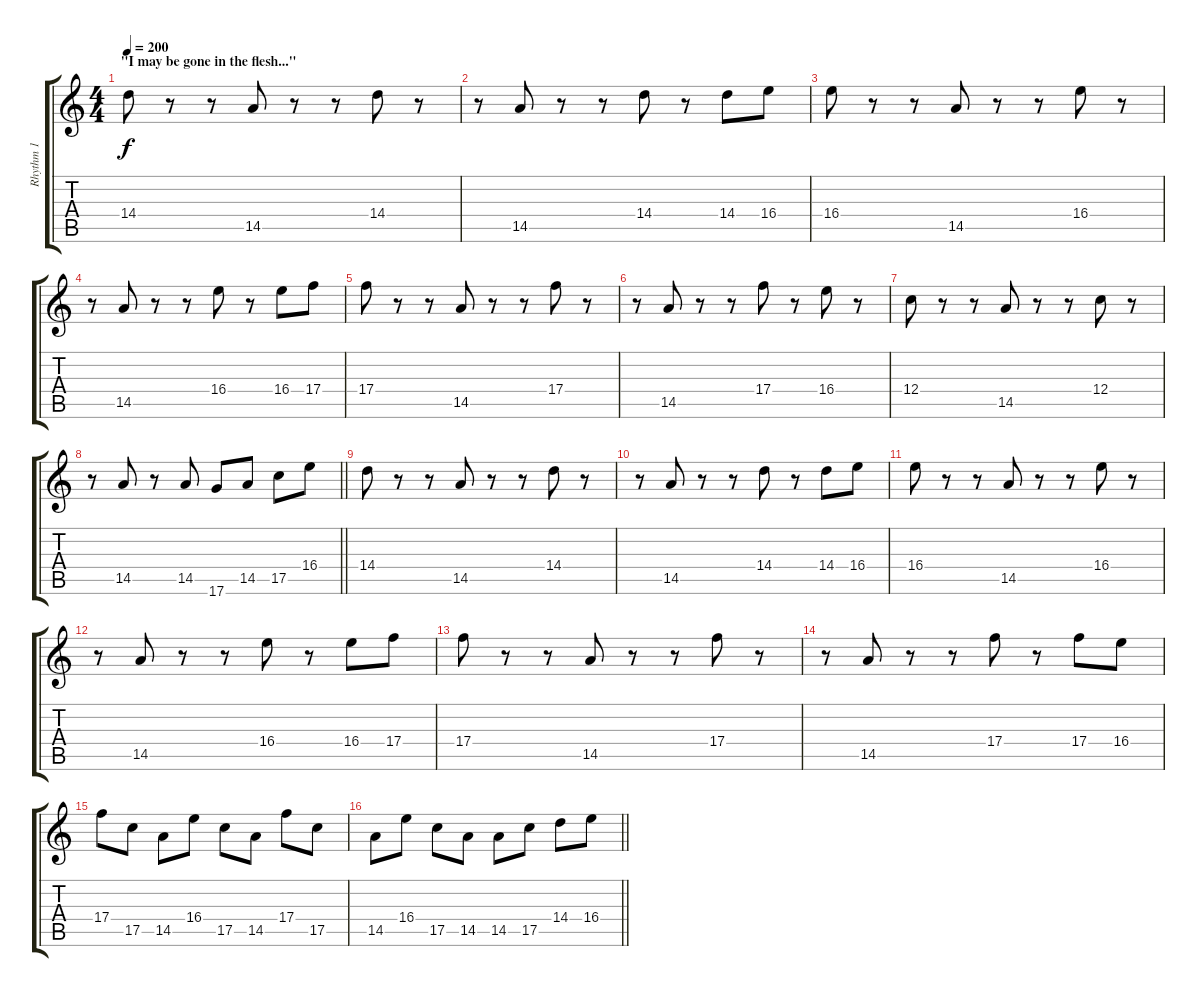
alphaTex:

\track ("Rhythm 1" "Rhythm 1") {instrument distortionguitar}
\staff {score tabs}
\tuning (D4 A3 F3 C3 G2 D2) {hide}
\ts (4 4)
\section ("" "\"I may be gone in the flesh...\"")
\tempo 200
\clef g2
\ks c
14.4.8{dy f} r.8 r.8 14.5.8 r.8 r.8 14.4.8 r.8 |
r.8 14.5.8 r.8 r.8 14.4.8 r.8 14.4.8 16.4.8 |
16.4.8 r.8 r.8 14.5.8 r.8 r.8 16.4.8 r.8 |
r.8 14.5.8 r.8 r.8 16.4.8 r.8 16.4.8 17.4.8 |
17.4.8 r.8 r.8 14.5.8 r.8 r.8 17.4.8 r.8 |
r.8 14.5.8 r.8 r.8 17.4.8 r.8 16.4.8 r.8 |
12.4.8 r.8 r.8 14.5.8 r.8 r.8 12.4.8 r.8 |
\barLineRight lightlight
r.8 14.5.8 r.8 14.5.8 17.6.8 14.5.8 17.5.8 16.4.8 |
14.4.8 r.8 r.8 14.5.8 r.8 r.8 14.4.8 r.8 |
r.8 14.5.8 r.8 r.8 14.4.8 r.8 14.4.8 16.4.8 |
16.4.8 r.8 r.8 14.5.8 r.8 r.8 16.4.8 r.8 |
r.8 14.5.8 r.8 r.8 16.4.8 r.8 16.4.8 17.4.8 |
17.4.8 r.8 r.8 14.5.8 r.8 r.8 17.4.8 r.8 |
r.8 14.5.8 r.8 r.8 17.4.8 r.8 17.4.8 16.4.8 |
17.4.8 17.5.8 14.5.8 16.4.8 17.5.8 14.5.8 17.4.8 17.5.8 |
\barLineRight lightlight
14.5.8 16.4.8 17.5.8 14.5.8 14.5.8 17.5.8 14.4.8 16.4.8
